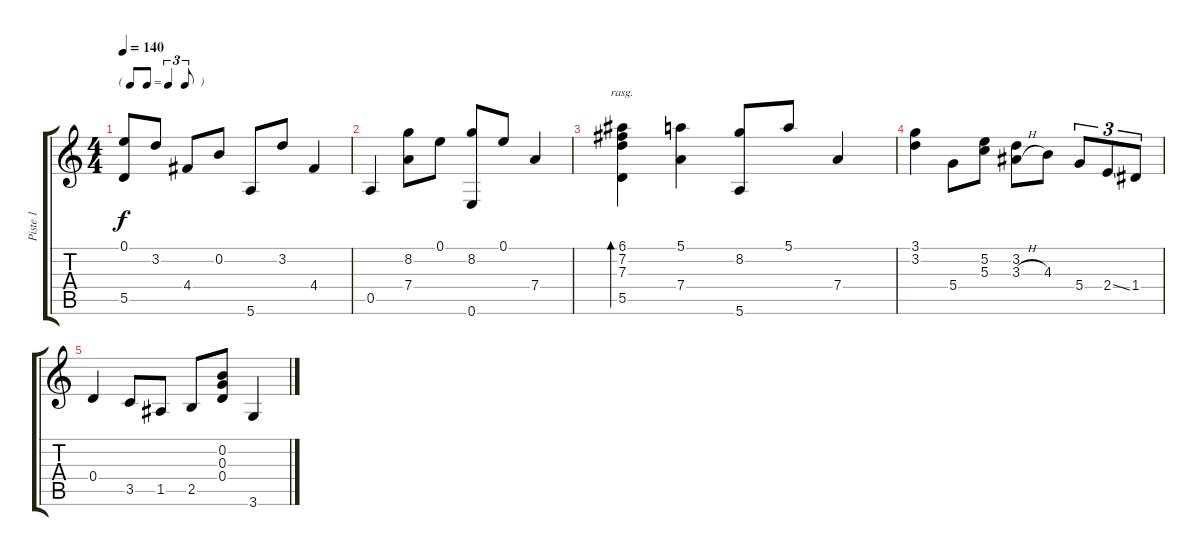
\track ("Piste 1" "Piste 1") {instrument acousticguitarnylon}
\staff {score tabs}
\tuning (E4 B3 G3 D3 A2 E2) {hide}
\ts (4 4)
\tf triplet8th
\tempo 140
\clef g2
\ks c
(0.1 5.5).8{dy f} 3.2.8 4.4.8 0.2.8 5.6.8 3.2.8 4.4.4 |
0.5.4 (8.2 7.4).8 0.1.8 (8.2 0.6).8 0.1.8 7.4.4 |
(6.1 7.2 7.3 5.5).4{bd 480 rasg ii} (5.1 7.4).4 (8.2 5.6).8 5.1.8 7.4.4 |
(3.1 3.2).4 5.4.8 (5.2 5.3).8 (3.2 3.3{h}).8 4.3.8 5.4.8{tu (3 2)} 2.4{ss}.8{tu (3 2)} 1.4.8{tu (3 2)} |
0.4.4 3.5.8 1.5.8 2.5.8 (0.2 0.3 0.4).8 3.6.4
